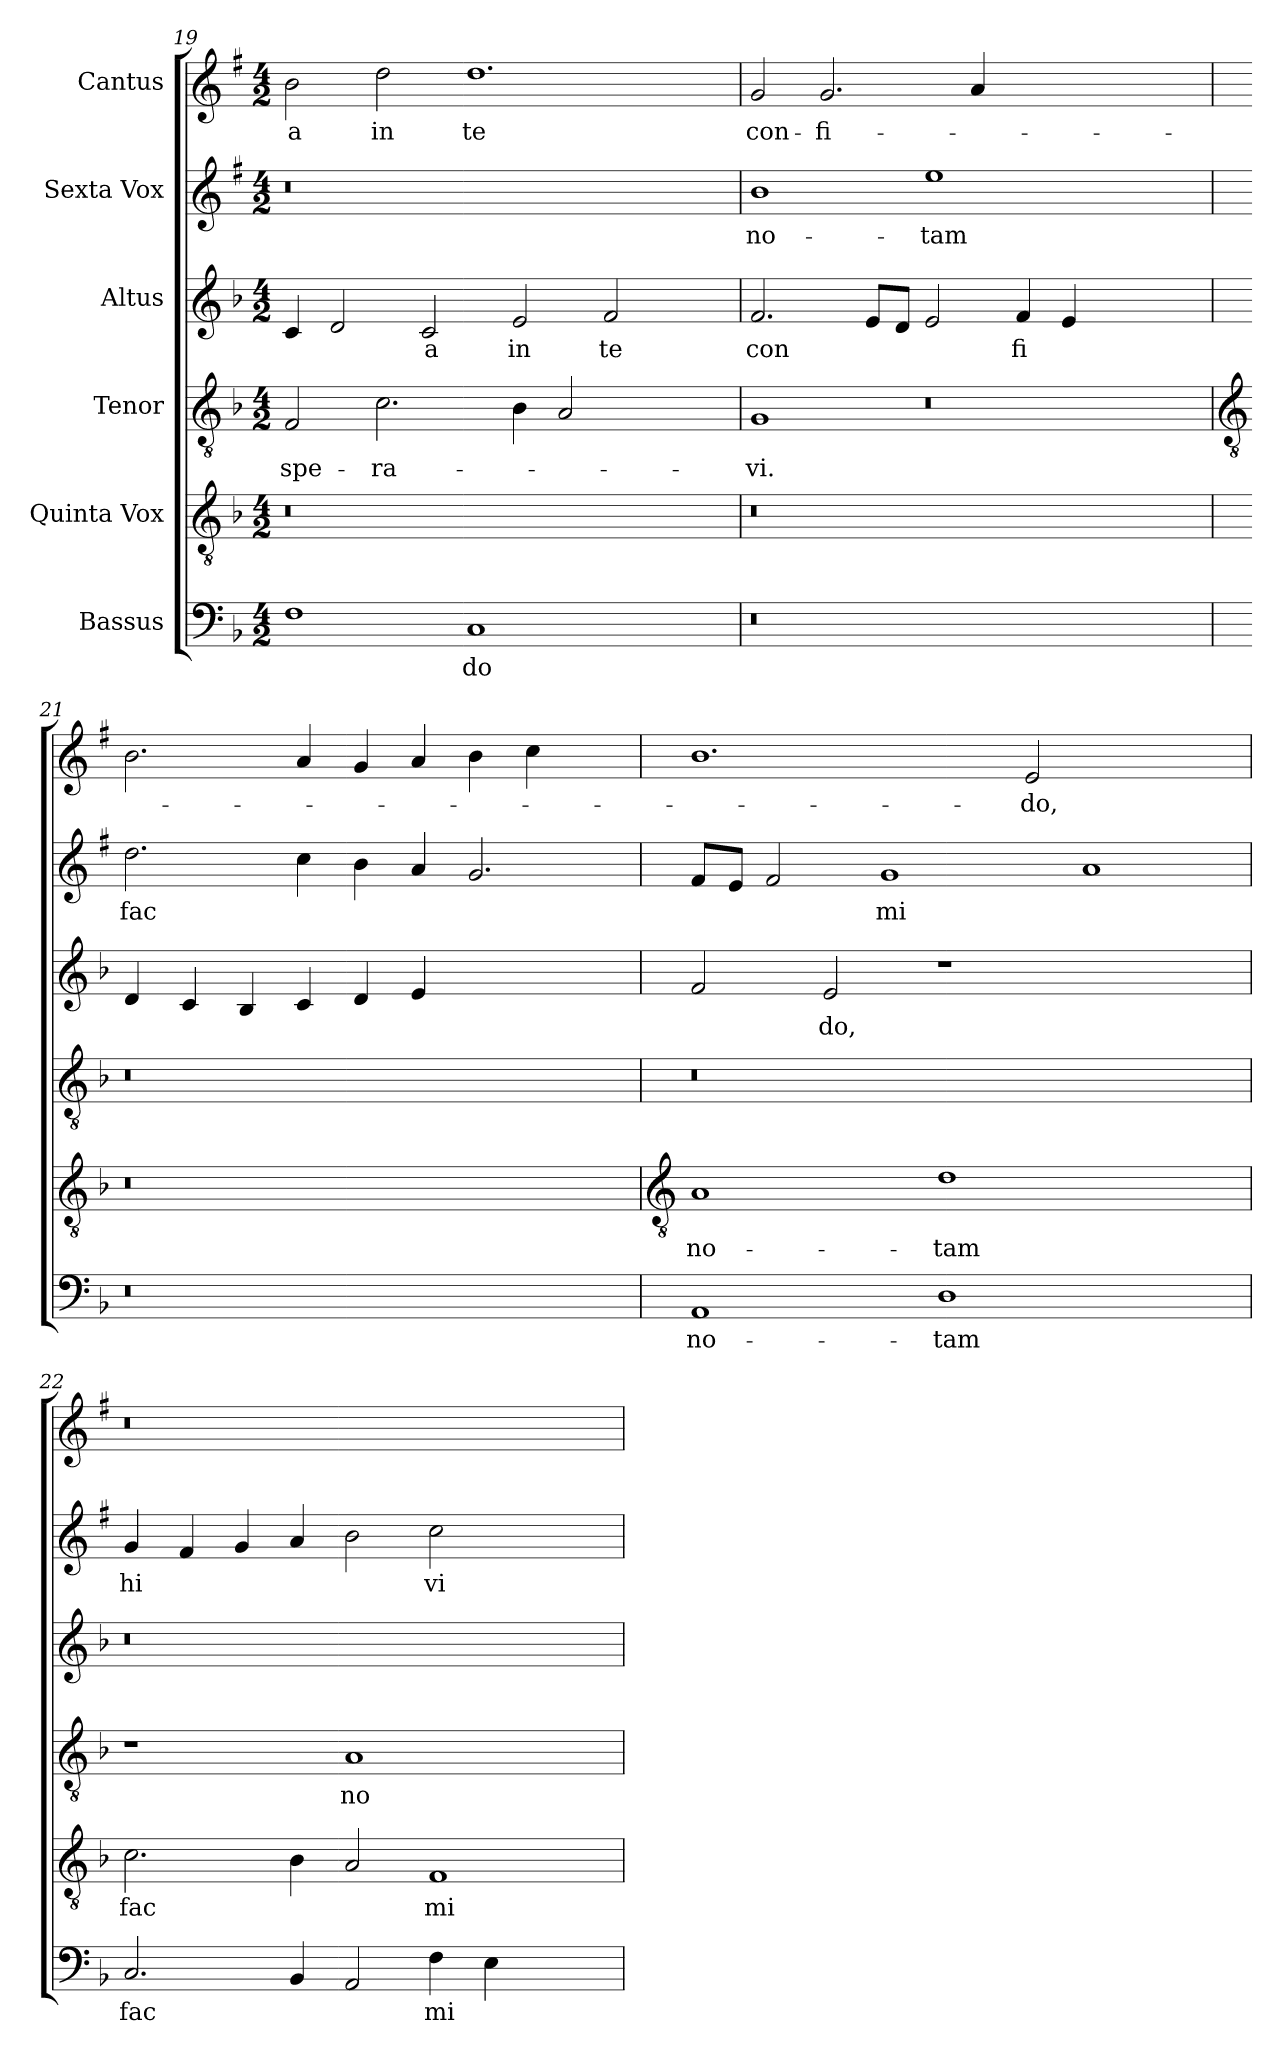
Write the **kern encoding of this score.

**kern	**text	**kern	**text	**kern	**text	**kern	**text	**kern	**text	**kern	**text
*part6	*part6	*part5	*part5	*part4	*part4	*part3	*part3	*part2	*part2	*part1	*part1
*staff6	*staff6	*staff5	*staff5	*staff4	*staff4	*staff3	*staff3	*staff2	*staff2	*staff1	*staff1
*I"Bassus	*	*I"Quinta Vox	*	*I"Tenor	*	*I"Altus	*	*I"Sexta Vox	*	*I"Cantus	*
*clefF4	*	*clefGv2	*	*clefGv2	*	*clefG2	*	*clefG2	*	*clefG2	*
*	*	*	*	*	*	*	*	*ITrd1c2	*	*ITrd1c2	*
*k[b-]	*	*k[b-]	*	*k[b-]	*	*k[b-]	*	*k[b-]	*	*k[b-]	*
*F:	*	*F:	*	*F:	*	*F:	*	*F:	*	*F:	*
*M4/2	*	*M4/2	*	*M4/2	*	*M4/2	*	*M4/2	*	*M4/2	*
=19	=19	=19	=19	=19	=19	=19	=19	=19	=19	=19	=19
!	!	!	!	!	!LO:LY:b	!	!	!	!	!	!LO:LY:b
1F	.	0r	.	2F	spe-	4c	.	0r	.	2a	a
.	.	.	.	.	.	2d	.	.	.	.	.
!	!	!	!	!	!LO:LY:b	!	!	!	!	!	!LO:LY:b
.	.	.	.	2.c	-ra-	.	.	.	.	2cc	in
!	!	!	!	!	!	!	!LO:LY:b	!	!	!	!
.	.	.	.	.	.	2c	a	.	.	.	.
!	!LO:LY:b	!	!	!	!	!	!	!	!	!	!LO:LY:b
1C	do	.	.	.	.	.	.	.	.	1.cc	te
!	!	!	!	!	!	!	!LO:LY:b	!	!	!	!
.	.	.	.	4B-	.	2e	in	.	.	.	.
.	.	.	.	2A	.	.	.	.	.	.	.
!	!	!	!	!	!	!	!LO:LY:b	!	!	!	!
.	.	.	.	.	.	2f	te	.	.	.	.
2ryy	.	2ryy	.	2ryy	.	.	.	2ryy	.	.	.
.	.	.	.	.	.	4ryy	.	.	.	.	.
=20	=20	=20	=20	=20	=20	=20	=20	=20	=20	=20	=20
!	!	!	!	!	!LO:LY:b	!	!LO:LY:b	!	!LO:LY:b	!	!LO:LY:b
0r	.	0r	.	1G	-vi.	2.f	con	1a	no-	2f	con-
!	!	!	!	!	!	!	!	!	!	!	!LO:LY:b
.	.	.	.	.	.	.	.	.	.	2.f	-fi-
.	.	.	.	.	.	8eL	.	.	.	.	.
.	.	.	.	.	.	8dJ	.	.	.	.	.
!	!	!	!	!	!	!	!	!	!LO:LY:b	!	!
.	.	.	.	0r	.	2e	.	1dd	-tam	.	.
.	.	.	.	.	.	.	.	.	.	4g	.
!	!	!	!	!	!	!	!LO:LY:b	!	!	!	!
.	.	.	.	.	.	4f	fi	.	.	1.ryy	.
.	.	.	.	.	.	4e	.	.	.	.	.
1ryy	.	1ryy	.	.	.	1ryy	.	1ryy	.	.	.
!!LO:LB:g=z
=21	=21	=21	=21	=21	=21	=21	=21	=21	=21	=21	=21
*	*	*	*	*clefGv2	*	*	*	*	*	*	*
!	!	!	!	!	!	!	!	!	!LO:LY:b	!	!
0r	.	0r	.	0r	.	4d	.	2.cc	fac	2.a	.
.	.	.	.	.	.	4c	.	.	.	.	.
.	.	.	.	.	.	4B-	.	.	.	.	.
.	.	.	.	.	.	4c	.	4b-	.	4g	.
.	.	.	.	.	.	4d	.	4a	.	4f	.
.	.	.	.	.	.	4e	.	4g	.	4g	.
.	.	.	.	.	.	2.ryy	.	2.f	.	4a	.
.	.	.	.	.	.	.	.	.	.	4b-	.
4ryy	.	4ryy	.	4ryy	.	.	.	.	.	4ryy	.
!!LO:LB:g=z
=22A	=22A	=22A	=22A	=22A	=22A	=22A	=22A	=22A	=22A	=22A	=22A
*	*	*clefGv2	*	*	*	*	*	*	*	*	*
!	!LO:LY:b	!	!LO:LY:b	!	!	!	!	!	!	!	!
1AA	no-	1A	no-	0r	.	2f	.	8eL	.	1.a	.
.	.	.	.	.	.	.	.	8dJ	.	.	.
.	.	.	.	.	.	.	.	2e	.	.	.
!	!	!	!	!	!	!	!LO:LY:b	!	!	!	!
.	.	.	.	.	.	2e	do,	.	.	.	.
!	!	!	!	!	!	!	!	!	!LO:LY:b	!	!
.	.	.	.	.	.	.	.	1f	mi	.	.
!	!LO:LY:b	!	!LO:LY:b	!	!	!	!	!	!	!	!
1D	-tam	1d	-tam	.	.	1r	.	.	.	.	.
!	!	!	!	!	!	!	!	!	!	!	!LO:LY:b
.	.	.	.	.	.	.	.	.	.	2d	-do,
.	.	.	.	.	.	.	.	1g	.	.	.
2.ryy	.	2.ryy	.	2.ryy	.	2.ryy	.	.	.	2.ryy	.
=22B	=22B	=22B	=22B	=22B	=22B	=22B	=22B	=22B	=22B	=22B	=22B
!	!LO:LY:b	!	!LO:LY:b	!	!	!	!	!	!LO:LY:b	!	!
2.C	fac	2.c	fac	1r	.	0r	.	4f	hi	0r	.
.	.	.	.	.	.	.	.	4e	.	.	.
.	.	.	.	.	.	.	.	4f	.	.	.
4BB-	.	4B-	.	.	.	.	.	4g	.	.	.
!	!	!	!	!	!LO:LY:b	!	!	!	!	!	!
2AA	.	2A	.	1A	no-	.	.	2a	.	.	.
!	!LO:LY:b	!	!LO:LY:b	!	!	!	!	!	!LO:LY:b	!	!
4F	mi	1F	mi-	.	.	.	.	2b-	vi-	.	.
4E	.	.	.	.	.	.	.	.	.	.	.
2ryy	.	.	.	2ryy	.	2ryy	.	2ryy	.	2ryy	.
=	=	=	=	=	=	=	=	=	=	=	=
*-	*-	*-	*-	*-	*-	*-	*-	*-	*-	*-	*-
